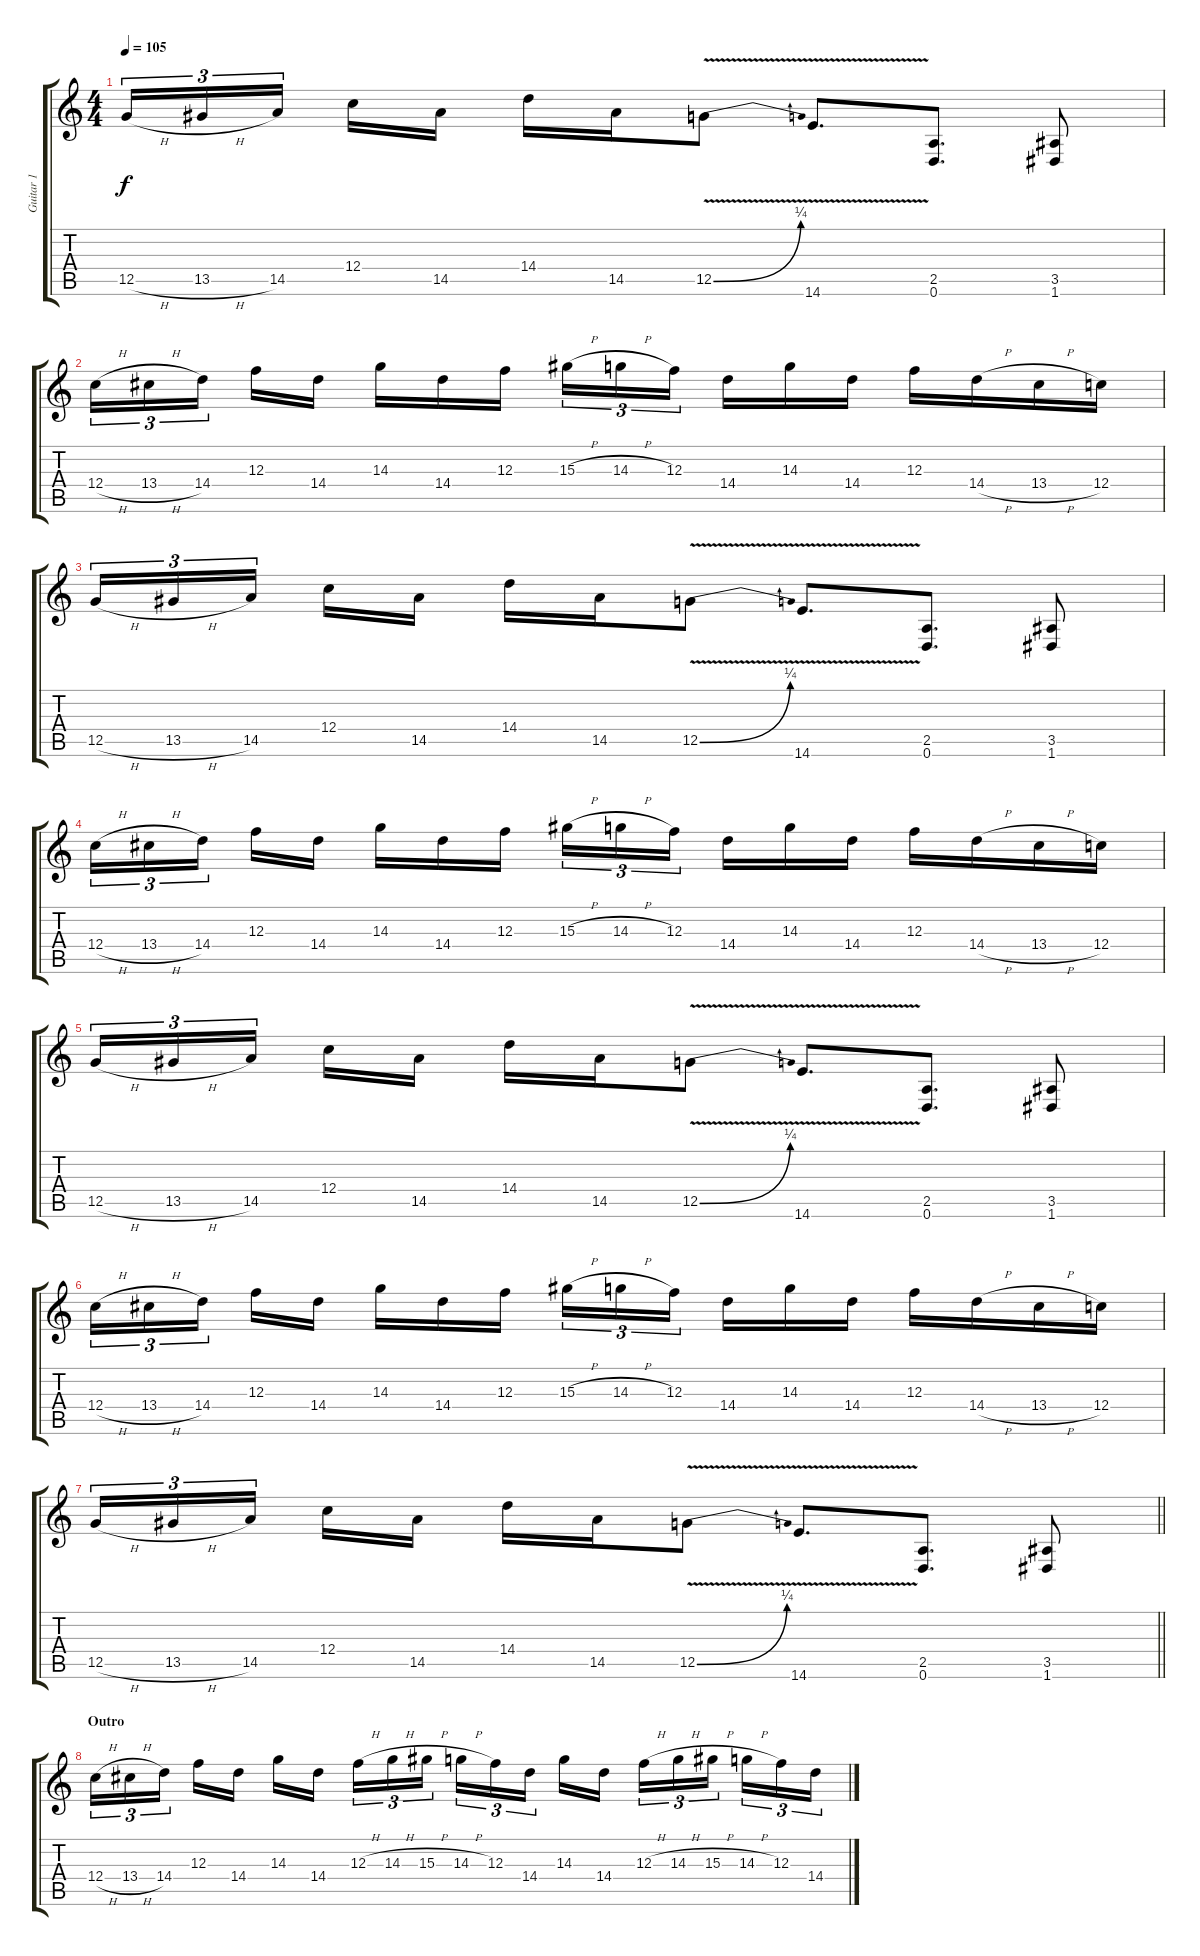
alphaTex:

\track ("Guitar 1" "Guitar 1") {instrument distortionguitar}
\staff {score tabs}
\tuning (D4 A3 F3 C3 G2 D2) {hide}
\ts (4 4)
\tempo 105
\clef g2
\ks c
12.5{h}.16{tu (3 2) dy f} 13.5{h}.16{tu (3 2)} 14.5.16{tu (3 2) beam splitsecondary} 12.4.16 14.5.16 14.4.16 14.5.16 12.5{be (bend 0 0 60 1) v}.8 14.6{v}.8{d} (2.5 0.6).8{d} (3.5 1.6).8 |
12.4{h}.16{tu (3 2)} 13.4{h}.16{tu (3 2)} 14.4.16{tu (3 2) beam splitsecondary} 12.3.16 14.4.16 14.3.16 14.4.16 12.3.16{beam splitsecondary} 15.3{h}.16{tu (3 2)} 14.3{h}.16{tu (3 2)} 12.3.16{tu (3 2) beam splitsecondary} 14.4.16 14.3.16 14.4.16 12.3.16 14.4{h}.16 13.4{h}.16 12.4.16 |
12.5{h}.16{tu (3 2)} 13.5{h}.16{tu (3 2)} 14.5.16{tu (3 2) beam splitsecondary} 12.4.16 14.5.16 14.4.16 14.5.16 12.5{be (bend 0 0 60 1) v}.8 14.6{v}.8{d} (2.5 0.6).8{d} (3.5 1.6).8 |
12.4{h}.16{tu (3 2)} 13.4{h}.16{tu (3 2)} 14.4.16{tu (3 2) beam splitsecondary} 12.3.16 14.4.16 14.3.16 14.4.16 12.3.16{beam splitsecondary} 15.3{h}.16{tu (3 2)} 14.3{h}.16{tu (3 2)} 12.3.16{tu (3 2) beam splitsecondary} 14.4.16 14.3.16 14.4.16 12.3.16 14.4{h}.16 13.4{h}.16 12.4.16 |
12.5{h}.16{tu (3 2)} 13.5{h}.16{tu (3 2)} 14.5.16{tu (3 2) beam splitsecondary} 12.4.16 14.5.16 14.4.16 14.5.16 12.5{be (bend 0 0 60 1) v}.8 14.6{v}.8{d} (2.5 0.6).8{d} (3.5 1.6).8 |
12.4{h}.16{tu (3 2)} 13.4{h}.16{tu (3 2)} 14.4.16{tu (3 2) beam splitsecondary} 12.3.16 14.4.16 14.3.16 14.4.16 12.3.16{beam splitsecondary} 15.3{h}.16{tu (3 2)} 14.3{h}.16{tu (3 2)} 12.3.16{tu (3 2) beam splitsecondary} 14.4.16 14.3.16 14.4.16 12.3.16 14.4{h}.16 13.4{h}.16 12.4.16 |
\barLineRight lightlight
12.5{h}.16{tu (3 2)} 13.5{h}.16{tu (3 2)} 14.5.16{tu (3 2) beam splitsecondary} 12.4.16 14.5.16 14.4.16 14.5.16 12.5{be (bend 0 0 60 1) v}.8 14.6{v}.8{d} (2.5 0.6).8{d} (3.5 1.6).8 |
\section ("" "Outro")
12.4{h}.16{tu (3 2)} 13.4{h}.16{tu (3 2)} 14.4.16{tu (3 2) beam splitsecondary} 12.3.16 14.4.16 14.3.16 14.4.16{beam splitsecondary} 12.3{h}.16{tu (3 2)} 14.3{h}.16{tu (3 2)} 15.3{h}.16{tu (3 2)} 14.3{h}.16{tu (3 2)} 12.3.16{tu (3 2)} 14.4.16{tu (3 2) beam splitsecondary} 14.3.16 14.4.16 12.3{h}.16{tu (3 2)} 14.3{h}.16{tu (3 2)} 15.3{h}.16{tu (3 2) beam splitsecondary} 14.3{h}.16{tu (3 2)} 12.3.16{tu (3 2)} 14.4.16{tu (3 2)}
